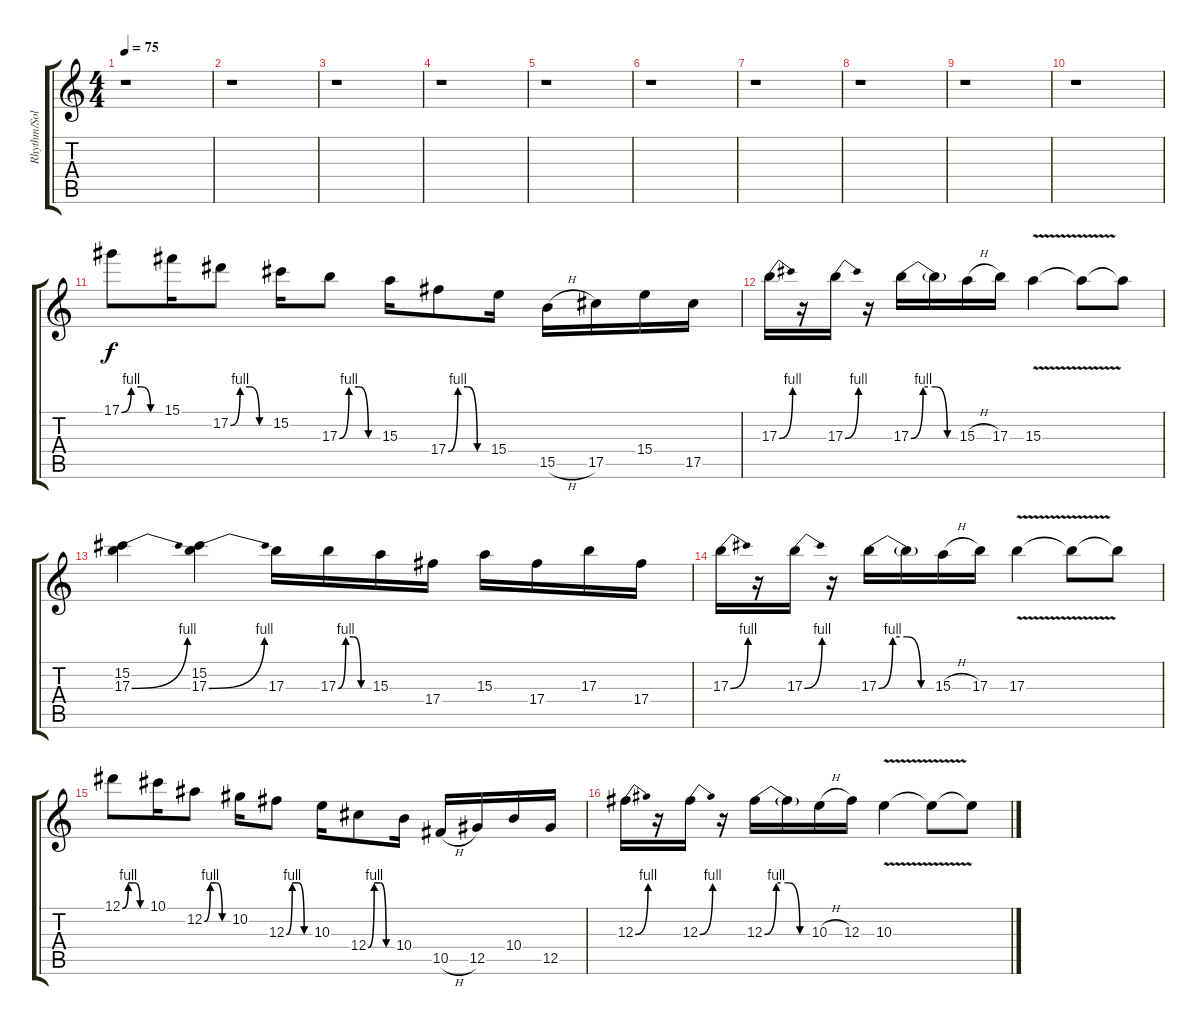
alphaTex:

\track ("Rhythm/Solo" "Rhythm/Sol") {instrument distortionguitar}
\staff {score tabs}
\tuning (Eb4 Bb3 Gb3 Db3 Ab2 Eb2) {hide}
\ts (4 4)
\tempo 75
\clef g2
\ks c
r.1{dy f} |
r.1 |
r.1 |
r.1 |
r.1 |
r.1 |
r.1 |
r.1 |
r.1 |
r.1 |
17.1{be (custom 0 0 15 4 30 4 45 0 60 0)}.8 15.1.16 17.2{be (custom 0 0 15 4 30 4 45 0 60 0)}.8 15.2.16 17.3{be (custom 0 0 15 4 30 4 45 0 60 0)}.8 15.3.16 17.4{be (custom 0 0 15 4 30 4 45 0 60 0)}.8 15.4.16 15.5{h}.16 17.5.16 15.4.16 17.5.16 |
17.3{be (bend 0 0 60 4)}.16 r.16 17.3{be (bend 0 0 60 4)}.16 r.16 17.3{be (custom 0 0 15 4 30 4 45 0 60 0)}.16 17.3{t}.16 15.3{h}.16 17.3.16 15.3{v}.4 15.3{t}.8 15.3{t}.8 |
(15.2 17.3{be (bend 0 0 60 4)}).4 (15.2 17.3{be (bend 0 0 60 4)}).4 17.3.16 17.3{be (custom 0 0 15 4 30 4 45 0 60 0)}.16 15.3.16 17.4.16 15.3.16 17.4.16 17.3.16 17.4.16 |
17.3{be (bend 0 0 60 4)}.16 r.16 17.3{be (bend 0 0 60 4)}.16 r.16 17.3{be (custom 0 0 15 4 30 4 45 0 60 0)}.16 17.3{t}.16 15.3{h}.16 17.3.16 17.3{v}.4 17.3{t}.8 17.3{t}.8 |
12.1{be (custom 0 0 15 4 30 4 45 0 60 0)}.8 10.1.16 12.2{be (custom 0 0 15 4 30 4 45 0 60 0)}.8 10.2.16 12.3{be (custom 0 0 15 4 30 4 45 0 60 0)}.8 10.3.16 12.4{be (custom 0 0 15 4 30 4 45 0 60 0)}.8 10.4.16 10.5{h}.16 12.5.16 10.4.16 12.5.16 |
12.3{be (bend 0 0 60 4)}.16 r.16 12.3{be (bend 0 0 60 4)}.16 r.16 12.3{be (custom 0 0 15 4 30 4 45 0 60 0)}.16 12.3{t}.16 10.3{h}.16 12.3.16 10.3{v}.4 10.3{t}.8 10.3{t}.8
